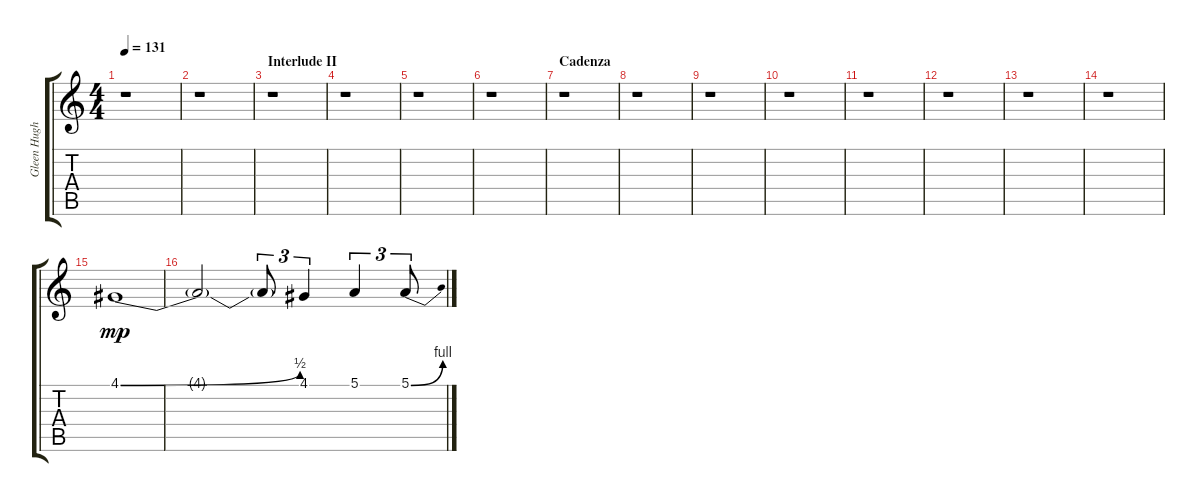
\track ("Gleen Hughes" "Gleen Hugh") {instrument lead2sawtooth}
\staff {score tabs}
\tuning (E4 B3 G3 D3 A2 E2) {hide}
\ts (4 4)
\tempo 131
\clef g2
\ks c
r.1{dy f} |
r.1 |
\section ("" "Interlude II")
r.1 |
r.1 |
r.1 |
r.1 |
\section ("" "Cadenza")
r.1 |
r.1 |
r.1 |
r.1 |
r.1 |
r.1 |
r.1 |
r.1 |
4.1{be (bend 0 0 60 2)}.1{dy mp} |
4.1{t}.2 4.1{t}.8{tu (3 2)} 4.1.4{tu (3 2)} 5.1.4{tu (3 2)} 5.1{be (bend 0 0 60 4)}.8{tu (3 2)}
